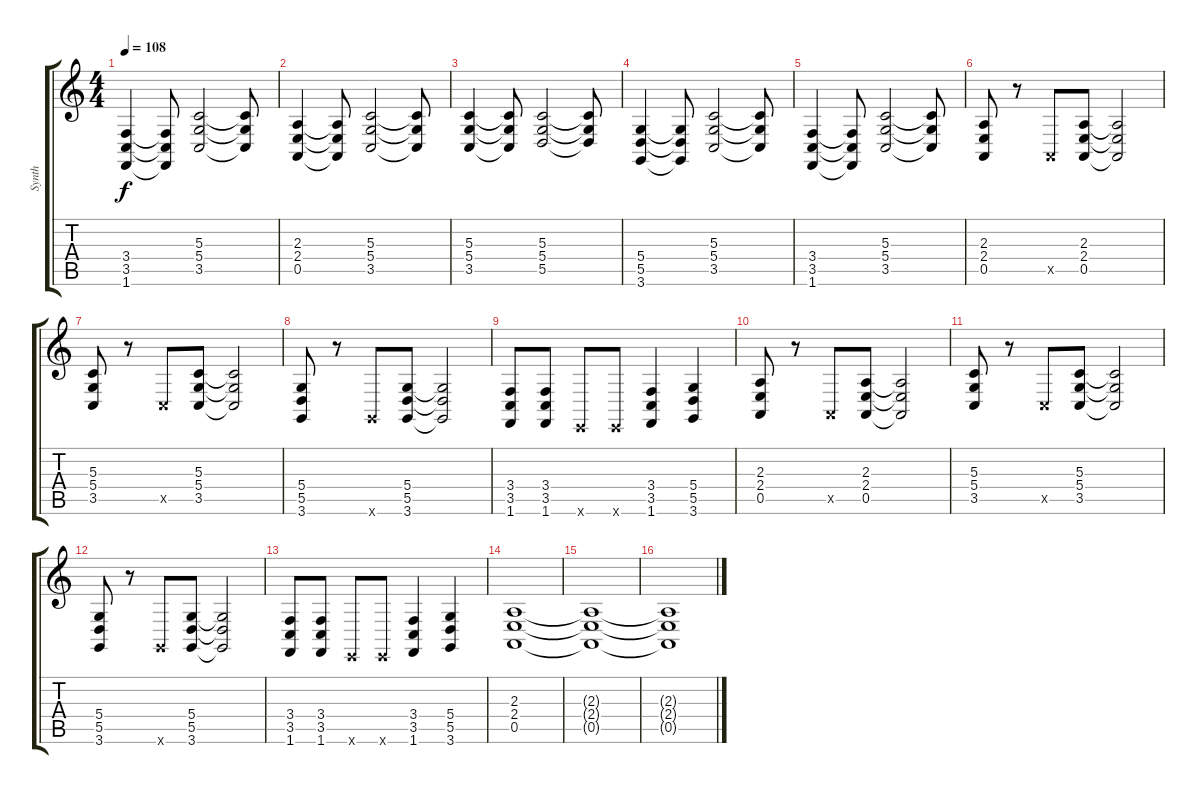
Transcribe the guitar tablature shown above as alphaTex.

\track ("Synth" "Synth") {instrument synthstrings1}
\staff {score tabs}
\tuning (E4 B3 G3 D3 A2 E2) {hide}
\ts (4 4)
\tempo 108
\clef g2
\ks c
(3.4 3.5 1.6).4{dy f} (3.4{t} 3.5{t} 1.6{t}).8 (5.3 5.4 3.5).2 (5.3{t} 5.4{t} 3.5{t}).8 |
(2.3 2.4 0.5).4 (2.3{t} 2.4{t} 0.5{t}).8 (5.3 5.4 3.5).2 (5.3{t} 5.4{t} 3.5{t}).8 |
(5.3 5.4 3.5).4 (5.3{t} 5.4{t} 3.5{t}).8 (5.3 5.4 5.5).2 (5.3{t} 5.4{t} 5.5{t}).8 |
(5.4 5.5 3.6).4 (5.4{t} 5.5{t} 3.6{t}).8 (5.3 5.4 3.5).2 (5.3{t} 5.4{t} 3.5{t}).8 |
(3.4 3.5 1.6).4 (3.4{t} 3.5{t} 1.6{t}).8 (5.3 5.4 3.5).2 (5.3{t} 5.4{t} 3.5{t}).8 |
(2.3 2.4 0.5).8 r.8 0.5{x}.8 (2.3 2.4 0.5).8 (2.3{t} 2.4{t} 0.5{t}).2 |
(5.3 5.4 3.5).8 r.8 3.5{x}.8 (5.3 5.4 3.5).8 (5.3{t} 5.4{t} 3.5{t}).2 |
(5.4 5.5 3.6).8 r.8 3.6{x}.8 (5.4 5.5 3.6).8 (5.4{t} 5.5{t} 3.6{t}).2 |
(3.4 3.5 1.6).8 (3.4 3.5 1.6).8 0.6{x}.8 0.6{x}.8 (3.4 3.5 1.6).4 (5.4 5.5 3.6).4 |
(2.3 2.4 0.5).8 r.8 0.5{x}.8 (2.3 2.4 0.5).8 (2.3{t} 2.4{t} 0.5{t}).2 |
(5.3 5.4 3.5).8 r.8 3.5{x}.8 (5.3 5.4 3.5).8 (5.3{t} 5.4{t} 3.5{t}).2 |
(5.4 5.5 3.6).8 r.8 3.6{x}.8 (5.4 5.5 3.6).8 (5.4{t} 5.5{t} 3.6{t}).2 |
(3.4 3.5 1.6).8 (3.4 3.5 1.6).8 0.6{x}.8 0.6{x}.8 (3.4 3.5 1.6).4 (5.4 5.5 3.6).4 |
(2.3 2.4 0.5).1{volume 6} |
(2.3{t} 2.4{t} 0.5{t}).1{volume 4} |
(2.3{t} 2.4{t} 0.5{t}).1{volume 2}
